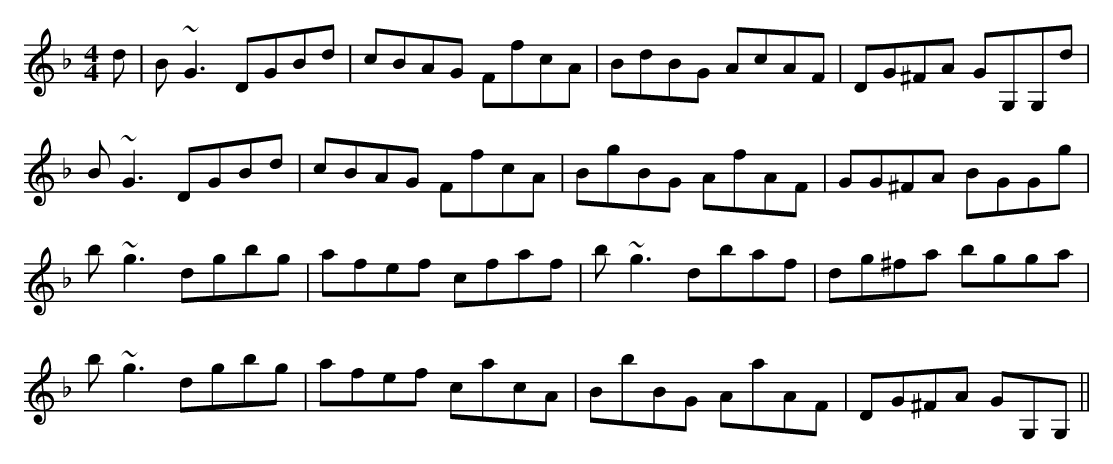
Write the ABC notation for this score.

X:1
M:4/4
K:Gdor
d|B ~G3 DGBd|cBAG FfcA|BdBG AcAF|DG^FA GG,G,d|
B ~G3 DGBd|cBAG FfcA|BgBG AfAF|GG^FA BGGg|
b ~g3 dgbg|afef cfaf|b ~g3 dbaf|dg^fa bgga|
b ~g3 dgbg|afef cacA|BbBG AaAF|DG^FA GG,G,||
